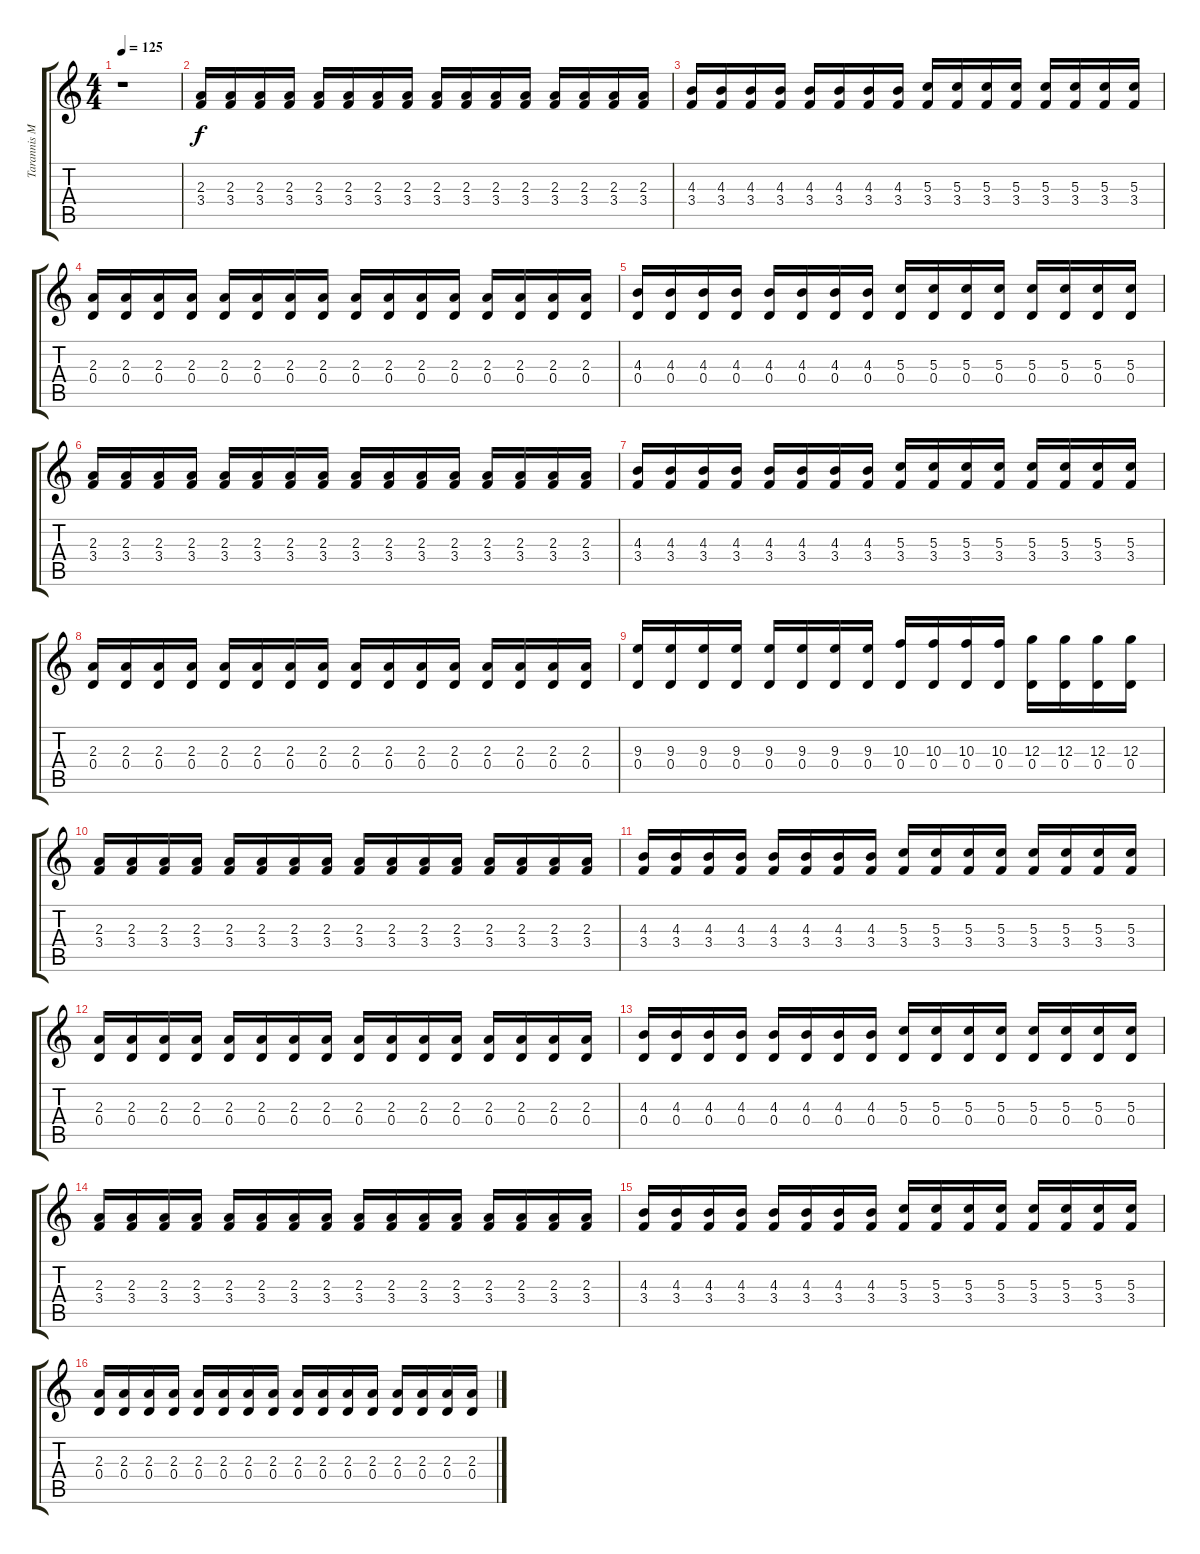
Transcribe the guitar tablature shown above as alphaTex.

\track ("Tarannis M." "Tarannis M") {instrument distortionguitar}
\staff {score tabs}
\tuning (E4 B3 G3 D3 A2 E2) {hide}
\ts (4 4)
\tempo 125
\clef g2
\ks c
r.1{dy f} |
(2.3 3.4).16 (2.3 3.4).16 (2.3 3.4).16 (2.3 3.4).16 (2.3 3.4).16 (2.3 3.4).16 (2.3 3.4).16 (2.3 3.4).16 (2.3 3.4).16 (2.3 3.4).16 (2.3 3.4).16 (2.3 3.4).16 (2.3 3.4).16 (2.3 3.4).16 (2.3 3.4).16 (2.3 3.4).16 |
(4.3 3.4).16 (4.3 3.4).16 (4.3 3.4).16 (4.3 3.4).16 (4.3 3.4).16 (4.3 3.4).16 (4.3 3.4).16 (4.3 3.4).16 (5.3 3.4).16 (5.3 3.4).16 (5.3 3.4).16 (5.3 3.4).16 (5.3 3.4).16 (5.3 3.4).16 (5.3 3.4).16 (5.3 3.4).16 |
(2.3 0.4).16 (2.3 0.4).16 (2.3 0.4).16 (2.3 0.4).16 (2.3 0.4).16 (2.3 0.4).16 (2.3 0.4).16 (2.3 0.4).16 (2.3 0.4).16 (2.3 0.4).16 (2.3 0.4).16 (2.3 0.4).16 (2.3 0.4).16 (2.3 0.4).16 (2.3 0.4).16 (2.3 0.4).16 |
(4.3 0.4).16 (4.3 0.4).16 (4.3 0.4).16 (4.3 0.4).16 (4.3 0.4).16 (4.3 0.4).16 (4.3 0.4).16 (4.3 0.4).16 (5.3 0.4).16 (5.3 0.4).16 (5.3 0.4).16 (5.3 0.4).16 (5.3 0.4).16 (5.3 0.4).16 (5.3 0.4).16 (5.3 0.4).16 |
(2.3 3.4).16 (2.3 3.4).16 (2.3 3.4).16 (2.3 3.4).16 (2.3 3.4).16 (2.3 3.4).16 (2.3 3.4).16 (2.3 3.4).16 (2.3 3.4).16 (2.3 3.4).16 (2.3 3.4).16 (2.3 3.4).16 (2.3 3.4).16 (2.3 3.4).16 (2.3 3.4).16 (2.3 3.4).16 |
(4.3 3.4).16 (4.3 3.4).16 (4.3 3.4).16 (4.3 3.4).16 (4.3 3.4).16 (4.3 3.4).16 (4.3 3.4).16 (4.3 3.4).16 (5.3 3.4).16 (5.3 3.4).16 (5.3 3.4).16 (5.3 3.4).16 (5.3 3.4).16 (5.3 3.4).16 (5.3 3.4).16 (5.3 3.4).16 |
(2.3 0.4).16 (2.3 0.4).16 (2.3 0.4).16 (2.3 0.4).16 (2.3 0.4).16 (2.3 0.4).16 (2.3 0.4).16 (2.3 0.4).16 (2.3 0.4).16 (2.3 0.4).16 (2.3 0.4).16 (2.3 0.4).16 (2.3 0.4).16 (2.3 0.4).16 (2.3 0.4).16 (2.3 0.4).16 |
(9.3 0.4).16 (9.3 0.4).16 (9.3 0.4).16 (9.3 0.4).16 (9.3 0.4).16 (9.3 0.4).16 (9.3 0.4).16 (9.3 0.4).16 (10.3 0.4).16 (10.3 0.4).16 (10.3 0.4).16 (10.3 0.4).16 (12.3 0.4).16 (12.3 0.4).16 (12.3 0.4).16 (12.3 0.4).16 |
(2.3 3.4).16 (2.3 3.4).16 (2.3 3.4).16 (2.3 3.4).16 (2.3 3.4).16 (2.3 3.4).16 (2.3 3.4).16 (2.3 3.4).16 (2.3 3.4).16 (2.3 3.4).16 (2.3 3.4).16 (2.3 3.4).16 (2.3 3.4).16 (2.3 3.4).16 (2.3 3.4).16 (2.3 3.4).16 |
(4.3 3.4).16 (4.3 3.4).16 (4.3 3.4).16 (4.3 3.4).16 (4.3 3.4).16 (4.3 3.4).16 (4.3 3.4).16 (4.3 3.4).16 (5.3 3.4).16 (5.3 3.4).16 (5.3 3.4).16 (5.3 3.4).16 (5.3 3.4).16 (5.3 3.4).16 (5.3 3.4).16 (5.3 3.4).16 |
(2.3 0.4).16 (2.3 0.4).16 (2.3 0.4).16 (2.3 0.4).16 (2.3 0.4).16 (2.3 0.4).16 (2.3 0.4).16 (2.3 0.4).16 (2.3 0.4).16 (2.3 0.4).16 (2.3 0.4).16 (2.3 0.4).16 (2.3 0.4).16 (2.3 0.4).16 (2.3 0.4).16 (2.3 0.4).16 |
(4.3 0.4).16 (4.3 0.4).16 (4.3 0.4).16 (4.3 0.4).16 (4.3 0.4).16 (4.3 0.4).16 (4.3 0.4).16 (4.3 0.4).16 (5.3 0.4).16 (5.3 0.4).16 (5.3 0.4).16 (5.3 0.4).16 (5.3 0.4).16 (5.3 0.4).16 (5.3 0.4).16 (5.3 0.4).16 |
(2.3 3.4).16 (2.3 3.4).16 (2.3 3.4).16 (2.3 3.4).16 (2.3 3.4).16 (2.3 3.4).16 (2.3 3.4).16 (2.3 3.4).16 (2.3 3.4).16 (2.3 3.4).16 (2.3 3.4).16 (2.3 3.4).16 (2.3 3.4).16 (2.3 3.4).16 (2.3 3.4).16 (2.3 3.4).16 |
(4.3 3.4).16 (4.3 3.4).16 (4.3 3.4).16 (4.3 3.4).16 (4.3 3.4).16 (4.3 3.4).16 (4.3 3.4).16 (4.3 3.4).16 (5.3 3.4).16 (5.3 3.4).16 (5.3 3.4).16 (5.3 3.4).16 (5.3 3.4).16 (5.3 3.4).16 (5.3 3.4).16 (5.3 3.4).16 |
(2.3 0.4).16 (2.3 0.4).16 (2.3 0.4).16 (2.3 0.4).16 (2.3 0.4).16 (2.3 0.4).16 (2.3 0.4).16 (2.3 0.4).16 (2.3 0.4).16 (2.3 0.4).16 (2.3 0.4).16 (2.3 0.4).16 (2.3 0.4).16 (2.3 0.4).16 (2.3 0.4).16 (2.3 0.4).16
